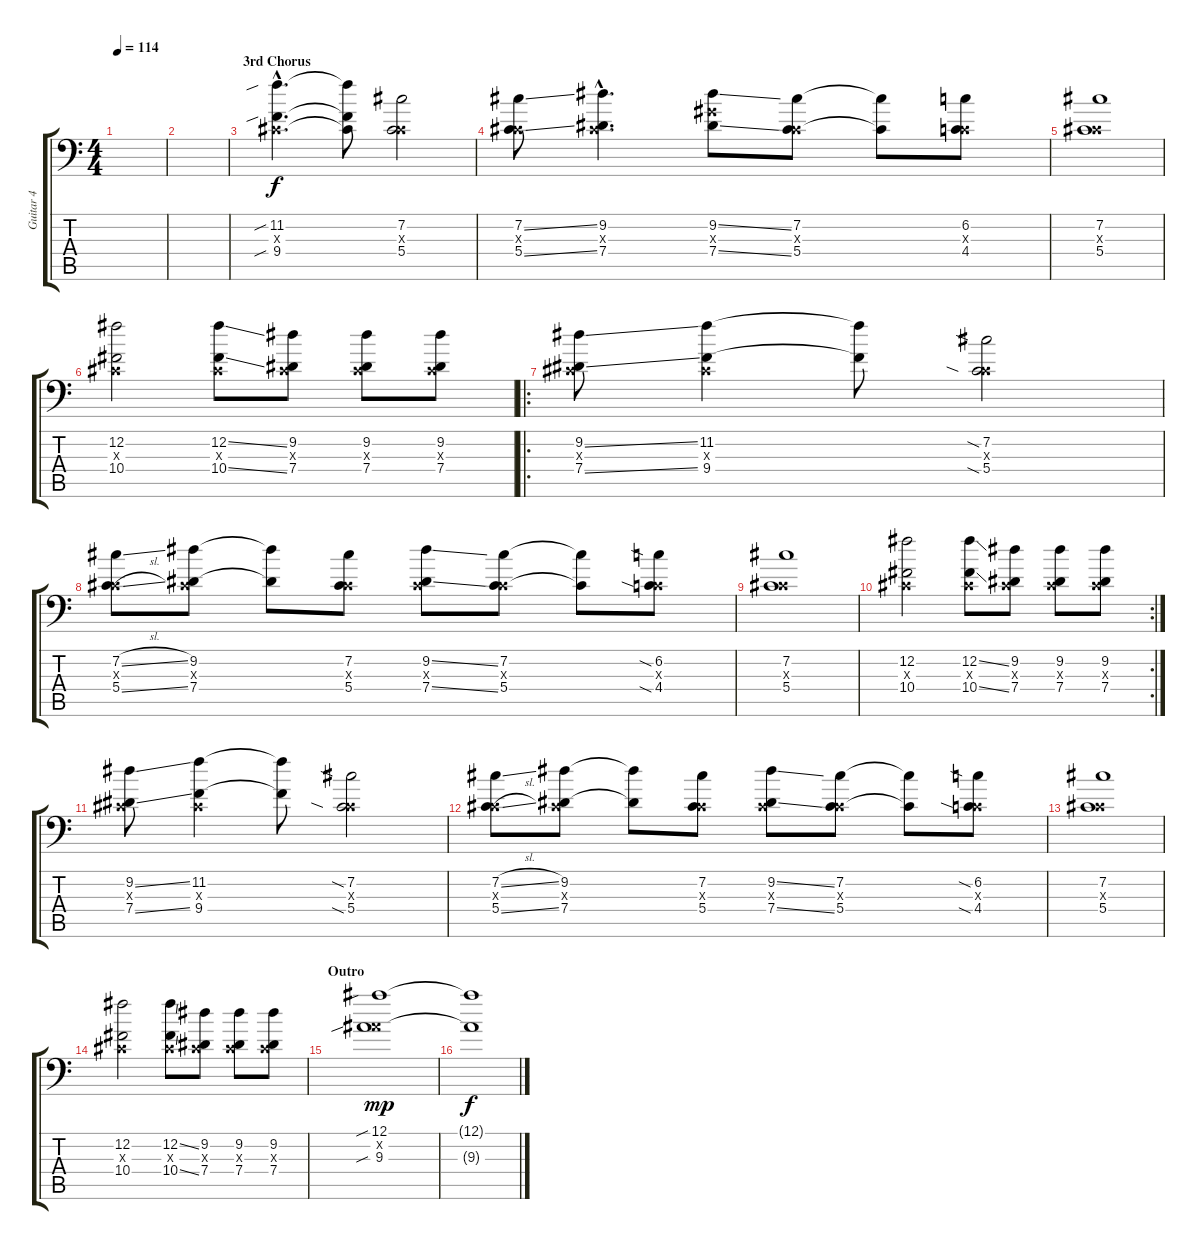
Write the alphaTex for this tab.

\track ("Guitar 4" "Guitar 4") {instrument distortionguitar}
\staff {score tabs}
\tuning (Bb3 Gb3 Db3 Ab2 Db2 Ab1) {hide}
\ts (4 4)
\tempo 114
\clef f4
\ks c
|
|
\section ("" "3rd Chorus")
(11.2{sib hac} 0.3{hac x} 9.4{sib hac}).4{d} (11.2{t} 0.3{t} 9.4{t}).8 (7.2 0.3{x} 5.4).2 |
(7.2{ss} 0.3{x} 5.4{ss}).8 (9.2{hac} 0.3{hac x} 7.4{hac}).4{d} (9.2{ss} 7.3{x} 7.4{ss}).8 (7.2 0.3{x} 5.4).8 (7.2{t} 5.4{t}).8 (6.2 0.3{x} 4.4).8 |
(7.2 0.3{x} 5.4).1 |
(12.2 0.3{x} 10.4).2 (12.2{ss} 0.3{x} 10.4{ss}).8 (9.2 0.3{x} 7.4).8 (9.2 0.3{x} 7.4).8 (9.2 0.3{x} 7.4).8 |
\ro
(9.2{ss} 0.3{x} 7.4{ss}).8 (11.2 0.3{x} 9.4).4 (11.2{t} 9.4{t}).8 (7.2{sia} 0.3{x} 5.4{sia}).2 |
(7.2{sl} 0.3{x} 5.4{sl}).8 (9.2 0.3{x} 7.4).8 (9.2{t} 7.4{t}).8 (7.2 0.3{x} 5.4).8 (9.2{ss} 0.3{x} 7.4{ss}).8 (7.2 0.3{x} 5.4).8 (7.2{t} 5.4{t}).8 (6.2{sia} 0.3{x} 4.4{sia}).8 |
(7.2 0.3{x} 5.4).1 |
\rc 2
(12.2 0.3{x} 10.4).2 (12.2{ss} 0.3{x} 10.4{ss}).8 (9.2 0.3{x} 7.4).8 (9.2 0.3{x} 7.4).8 (9.2 0.3{x} 7.4).8 |
(9.2{ss} 0.3{x} 7.4{ss}).8 (11.2 0.3{x} 9.4).4 (11.2{t} 9.4{t}).8 (7.2{sia} 0.3{x} 5.4{sia}).2 |
(7.2{sl} 0.3{x} 5.4{sl}).8 (9.2 0.3{x} 7.4).8 (9.2{t} 7.4{t}).8 (7.2 0.3{x} 5.4).8 (9.2{ss} 0.3{x} 7.4{ss}).8 (7.2 0.3{x} 5.4).8 (7.2{t} 5.4{t}).8 (6.2{sia} 0.3{x} 4.4{sia}).8 |
(7.2 0.3{x} 5.4).1 |
(12.2 0.3{x} 10.4).2 (12.2{ss} 0.3{x} 10.4{ss}).8 (9.2 0.3{x} 7.4).8 (9.2 0.3{x} 7.4).8 (9.2 0.3{x} 7.4).8 |
\section ("" "Outro")
(12.1{sib} 4.2{x} 9.3{sib}).1{dy mp} |
(12.1{t} 9.3{t}).1{dy f}
